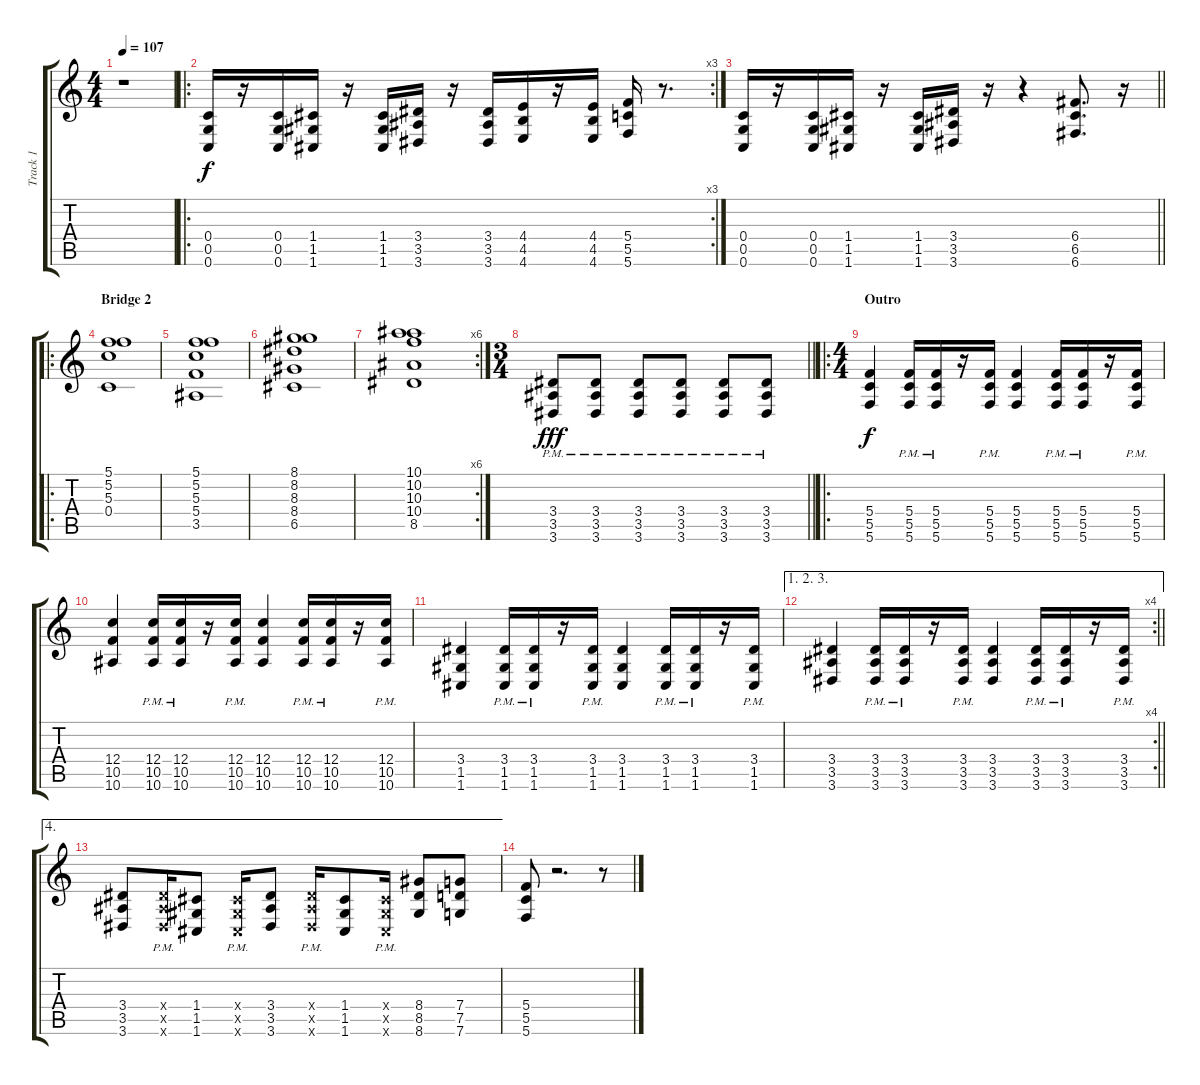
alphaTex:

\track ("Track 1" "Track 1") {instrument distortionguitar}
\staff {score tabs}
\tuning (C4 C4 G3 C3 G2 C2) {hide}
\ts (4 4)
\tempo 107
\clef g2
\ks c
r.1{dy f} |
\ro
\rc 3
(0.4 0.5 0.6).16 r.16 (0.4 0.5 0.6).16 (1.4 1.5 1.6).16 r.16 (1.4 1.5 1.6).16 (3.4 3.5 3.6).16 r.16 (3.4 3.5 3.6).16 (4.4 4.5 4.6).16 r.16 (4.4 4.5 4.6).16 (5.4 5.5 5.6).16 r.8{d} |
\barLineRight lightlight
(0.4 0.5 0.6).16 r.16 (0.4 0.5 0.6).16 (1.4 1.5 1.6).16 r.16 (1.4 1.5 1.6).16 (3.4 3.5 3.6).16 r.16 r.4 (6.4 6.5 6.6).8{d} r.16 |
\ro
\section ("" "Bridge 2")
(5.1 5.2 5.3 0.4).1{volume 9} |
(5.1 5.2 5.3 5.4 3.5).1 |
(8.1 8.2 8.3 8.4 6.5).1 |
\rc 6
(10.1 10.2 10.3 10.4 8.5).1 |
\ts (3 4)
\barLineRight lightlight
(3.4{pm} 3.5{pm} 3.6{pm}).8{dy fff volume 13} (3.4{pm} 3.5{pm} 3.6{pm}).8 (3.4{pm} 3.5{pm} 3.6{pm}).8 (3.4{pm} 3.5{pm} 3.6{pm}).8 (3.4{pm} 3.5{pm} 3.6{pm}).8 (3.4{pm} 3.5{pm} 3.6{pm}).8 |
\ro
\ts (4 4)
\section ("" "Outro")
(5.4 5.5 5.6).4{dy f} (5.4{pm} 5.5{pm} 5.6{pm}).16 (5.4{pm} 5.5{pm} 5.6{pm}).16 r.16 (5.4{pm} 5.5{pm} 5.6{pm}).16 (5.4 5.5 5.6).4 (5.4{pm} 5.5{pm} 5.6{pm}).16 (5.4{pm} 5.5{pm} 5.6{pm}).16 r.16 (5.4{pm} 5.5{pm} 5.6{pm}).16 |
(12.4 10.5 10.6).4 (12.4{pm} 10.5{pm} 10.6{pm}).16 (12.4{pm} 10.5{pm} 10.6{pm}).16 r.16 (12.4{pm} 10.5{pm} 10.6{pm}).16 (12.4 10.5 10.6).4 (12.4{pm} 10.5{pm} 10.6{pm}).16 (12.4{pm} 10.5{pm} 10.6{pm}).16 r.16 (12.4{pm} 10.5{pm} 10.6{pm}).16 |
(3.4 1.5 1.6).4 (3.4{pm} 1.5{pm} 1.6{pm}).16 (3.4{pm} 1.5{pm} 1.6{pm}).16 r.16 (3.4{pm} 1.5{pm} 1.6{pm}).16 (3.4 1.5 1.6).4 (3.4{pm} 1.5{pm} 1.6{pm}).16 (3.4{pm} 1.5{pm} 1.6{pm}).16 r.16 (3.4{pm} 1.5{pm} 1.6{pm}).16 |
\ae (1 2 3)
\rc 4
\barLineRight lightlight
(3.4 3.5 3.6).4 (3.4{pm} 3.5{pm} 3.6{pm}).16 (3.4{pm} 3.5{pm} 3.6{pm}).16 r.16 (3.4{pm} 3.5{pm} 3.6{pm}).16 (3.4 3.5 3.6).4 (3.4{pm} 3.5{pm} 3.6{pm}).16 (3.4{pm} 3.5{pm} 3.6{pm}).16 r.16 (3.4{pm} 3.5{pm} 3.6{pm}).16 |
\ae 4
(3.4 3.5 3.6).8 (3.4{pm x} 3.5{pm x} 3.6{pm x}).16 (1.4 1.5 1.6).8 (1.4{pm x} 1.5{pm x} 1.6{pm x}).16 (3.4 3.5 3.6).8 (3.4{pm x} 3.5{pm x} 3.6{pm x}).16 (1.4 1.5 1.6).8 (1.4{pm x} 1.5{pm x} 1.6{pm x}).16 (8.4 8.5 8.6).8 (7.4 7.5 7.6).8 |
(5.4 5.5 5.6).8 r.2{d} r.8
